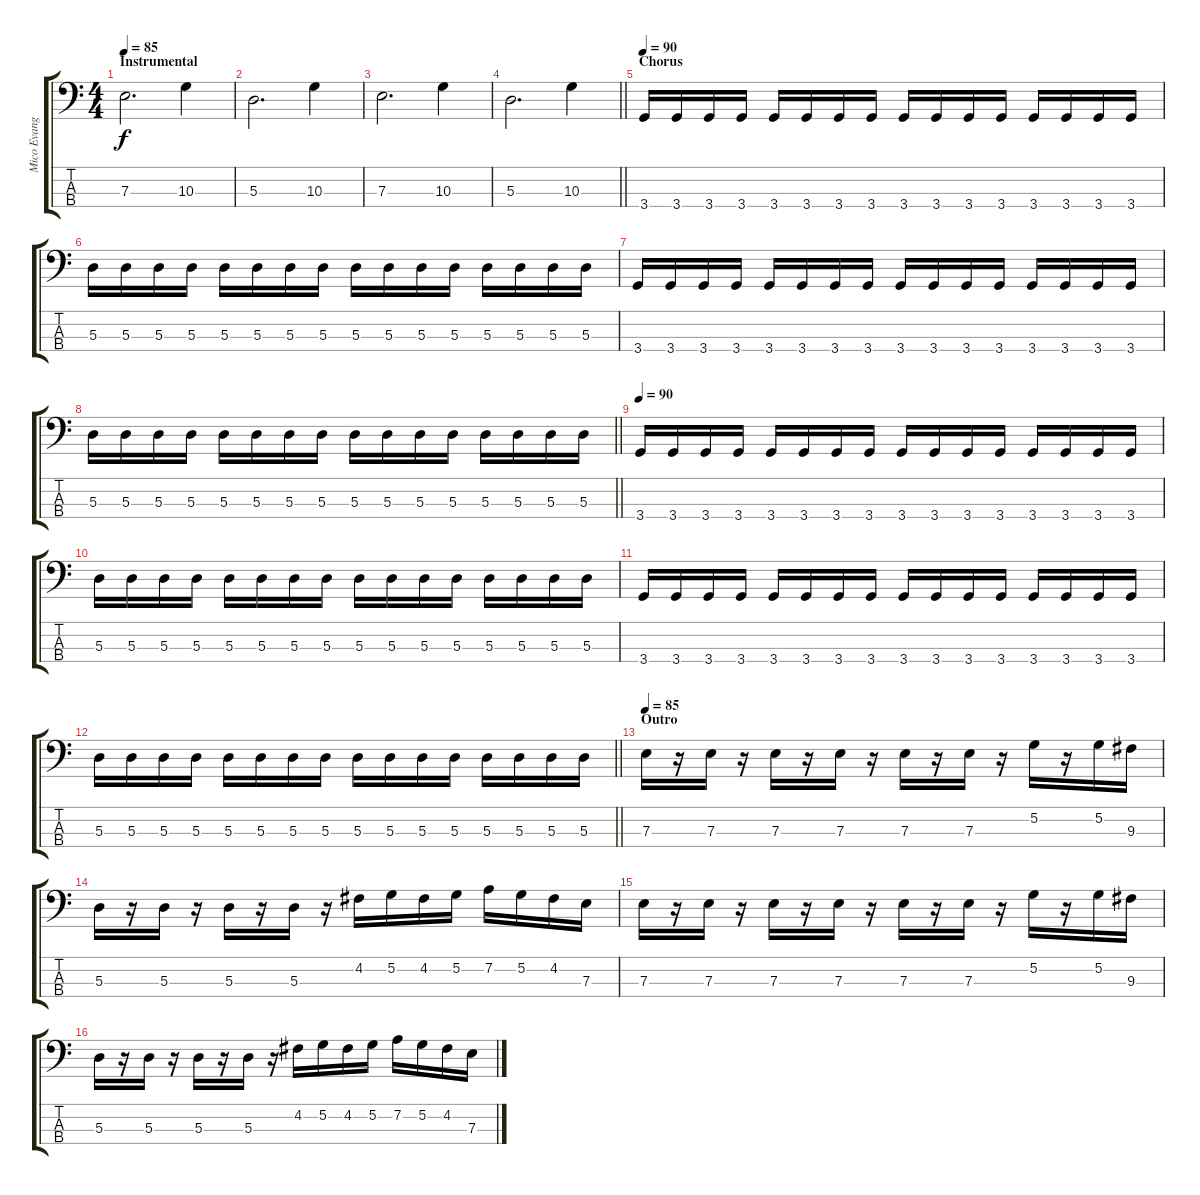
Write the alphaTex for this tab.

\track ("Mico Evangelista (Bass)" "Mico Evang") {instrument electricbassfinger}
\staff {score tabs}
\tuning (G2 D2 A1 E1) {hide}
\ts (4 4)
\section ("" "Instrumental")
\tempo 85
\clef f4
\ks c
7.3.2{d dy f} 10.3.4 |
5.3.2{d} 10.3.4 |
7.3.2{d} 10.3.4 |
\barLineRight lightlight
5.3.2{d} 10.3.4 |
\section ("" "Chorus")
\tempo 90
3.4.16 3.4.16 3.4.16 3.4.16 3.4.16 3.4.16 3.4.16 3.4.16 3.4.16 3.4.16 3.4.16 3.4.16 3.4.16 3.4.16 3.4.16 3.4.16 |
5.3.16 5.3.16 5.3.16 5.3.16 5.3.16 5.3.16 5.3.16 5.3.16 5.3.16 5.3.16 5.3.16 5.3.16 5.3.16 5.3.16 5.3.16 5.3.16 |
3.4.16 3.4.16 3.4.16 3.4.16 3.4.16 3.4.16 3.4.16 3.4.16 3.4.16 3.4.16 3.4.16 3.4.16 3.4.16 3.4.16 3.4.16 3.4.16 |
\barLineRight lightlight
5.3.16 5.3.16 5.3.16 5.3.16 5.3.16 5.3.16 5.3.16 5.3.16 5.3.16 5.3.16 5.3.16 5.3.16 5.3.16 5.3.16 5.3.16 5.3.16 |
\tempo 90
3.4.16 3.4.16 3.4.16 3.4.16 3.4.16 3.4.16 3.4.16 3.4.16 3.4.16 3.4.16 3.4.16 3.4.16 3.4.16 3.4.16 3.4.16 3.4.16 |
5.3.16 5.3.16 5.3.16 5.3.16 5.3.16 5.3.16 5.3.16 5.3.16 5.3.16 5.3.16 5.3.16 5.3.16 5.3.16 5.3.16 5.3.16 5.3.16 |
3.4.16 3.4.16 3.4.16 3.4.16 3.4.16 3.4.16 3.4.16 3.4.16 3.4.16 3.4.16 3.4.16 3.4.16 3.4.16 3.4.16 3.4.16 3.4.16 |
\barLineRight lightlight
5.3.16 5.3.16 5.3.16 5.3.16 5.3.16 5.3.16 5.3.16 5.3.16 5.3.16 5.3.16 5.3.16 5.3.16 5.3.16 5.3.16 5.3.16 5.3.16 |
\section ("" "Outro")
\tempo 85
7.3.16 r.16 7.3.16 r.16 7.3.16 r.16 7.3.16 r.16 7.3.16 r.16 7.3.16 r.16 5.2.16 r.16 5.2.16 9.3.16 |
5.3.16 r.16 5.3.16 r.16 5.3.16 r.16 5.3.16 r.16 4.2.16 5.2.16 4.2.16 5.2.16 7.2.16 5.2.16 4.2.16 7.3.16 |
7.3.16 r.16 7.3.16 r.16 7.3.16 r.16 7.3.16 r.16 7.3.16 r.16 7.3.16 r.16 5.2.16 r.16 5.2.16 9.3.16 |
5.3.16 r.16 5.3.16 r.16 5.3.16 r.16 5.3.16 r.16 4.2.16 5.2.16 4.2.16 5.2.16 7.2.16 5.2.16 4.2.16 7.3.16
